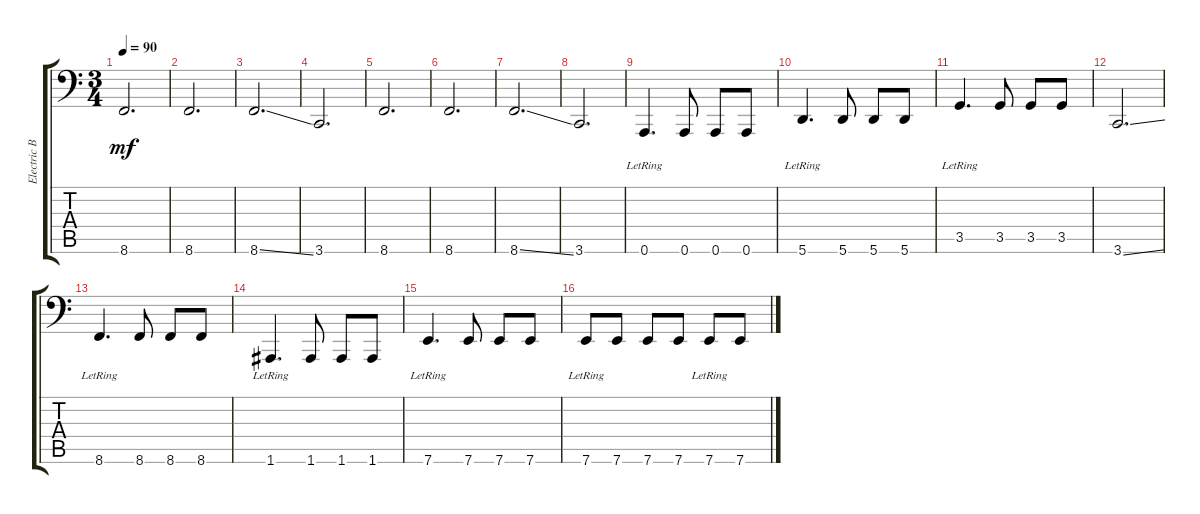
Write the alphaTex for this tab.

\track ("Electric Bass" "Electric B") {instrument electricbassfinger}
\staff {score tabs}
\tuning (C3 G2 D2 A1 E1 A0) {hide}
\ts (3 4)
\tempo 90
\clef f4
\ks c
8.6.2{d dy mf} |
8.6.2{d} |
8.6{ss}.2{d} |
3.6.2{d} |
8.6.2{d} |
8.6.2{d} |
8.6{ss}.2{d} |
3.6.2{d} |
0.6{lr}.4{d} 0.6.8 0.6.8 0.6.8 |
5.6{lr}.4{d} 5.6.8 5.6.8 5.6.8 |
3.5{lr}.4{d} 3.5.8 3.5.8 3.5.8 |
3.6{ss}.2{d} |
8.6{lr}.4{d} 8.6.8 8.6.8 8.6.8 |
1.6{lr}.4{d} 1.6.8 1.6.8 1.6.8 |
7.6{lr}.4{d} 7.6.8 7.6.8 7.6.8 |
7.6{lr}.8 7.6.8 7.6.8 7.6.8 7.6{lr}.8 7.6.8
